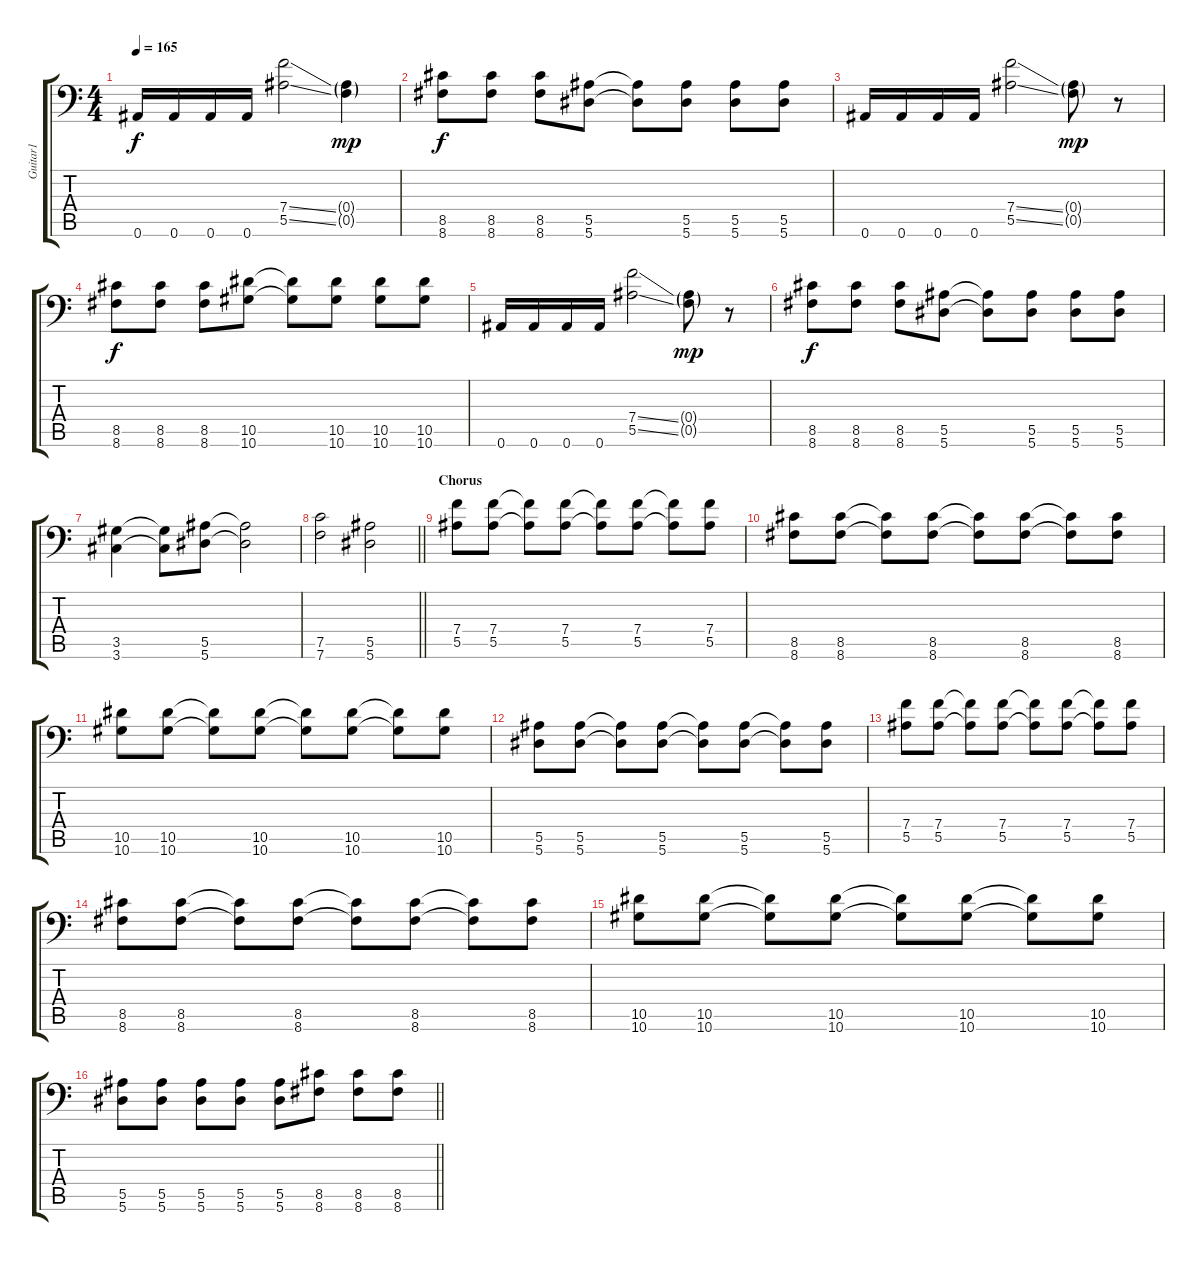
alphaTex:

\track ("Guitar1" "Guitar1") {instrument distortionguitar}
\staff {score tabs}
\tuning (C4 G3 Eb3 Bb2 F2 Bb1) {hide}
\ts (4 4)
\tempo 165
\clef f4
\ks c
0.6.16{dy f} 0.6.16 0.6.16 0.6.16 (7.4{ss} 5.5{ss}).2 (0.4{g} 0.5{g}).4{dy mp} |
(8.5 8.6).8{dy f} (8.5 8.6).8 (8.5 8.6).8 (5.5 5.6).8 (5.5{t} 5.6{t}).8 (5.5 5.6).8 (5.5 5.6).8 (5.5 5.6).8 |
0.6.16 0.6.16 0.6.16 0.6.16 (7.4{ss} 5.5{ss}).2 (0.4{g} 0.5{g}).8{dy mp} r.8 |
(8.5 8.6).8{dy f} (8.5 8.6).8 (8.5 8.6).8 (10.5 10.6).8 (10.5{t} 10.6{t}).8 (10.5 10.6).8 (10.5 10.6).8 (10.5 10.6).8 |
0.6.16 0.6.16 0.6.16 0.6.16 (7.4{ss} 5.5{ss}).2 (0.4{g} 0.5{g}).8{dy mp} r.8 |
(8.5 8.6).8{dy f} (8.5 8.6).8 (8.5 8.6).8 (5.5 5.6).8 (5.5{t} 5.6{t}).8 (5.5 5.6).8 (5.5 5.6).8 (5.5 5.6).8 |
(3.5 3.6).4{volume 10} (3.5{t} 3.6{t}).8 (5.5 5.6).8 (5.5{t} 5.6{t}).2 |
\barLineRight lightlight
(7.5 7.6).2 (5.5 5.6).2 |
\section ("" "Chorus")
(7.4 5.5).8{volume 13} (7.4 5.5).8 (7.4{t} 5.5{t}).8 (7.4 5.5).8 (7.4{t} 5.5{t}).8 (7.4 5.5).8 (7.4{t} 5.5{t}).8 (7.4 5.5).8 |
(8.5 8.6).8 (8.5 8.6).8 (8.5{t} 8.6{t}).8 (8.5 8.6).8 (8.5{t} 8.6{t}).8 (8.5 8.6).8 (8.5{t} 8.6{t}).8 (8.5 8.6).8 |
(10.5 10.6).8 (10.5 10.6).8 (10.5{t} 10.6{t}).8 (10.5 10.6).8 (10.5{t} 10.6{t}).8 (10.5 10.6).8 (10.5{t} 10.6{t}).8 (10.5 10.6).8 |
(5.5 5.6).8 (5.5 5.6).8 (5.5{t} 5.6{t}).8 (5.5 5.6).8 (5.5{t} 5.6{t}).8 (5.5 5.6).8 (5.5{t} 5.6{t}).8 (5.5 5.6).8 |
(7.4 5.5).8 (7.4 5.5).8 (7.4{t} 5.5{t}).8 (7.4 5.5).8 (7.4{t} 5.5{t}).8 (7.4 5.5).8 (7.4{t} 5.5{t}).8 (7.4 5.5).8 |
(8.5 8.6).8 (8.5 8.6).8 (8.5{t} 8.6{t}).8 (8.5 8.6).8 (8.5{t} 8.6{t}).8 (8.5 8.6).8 (8.5{t} 8.6{t}).8 (8.5 8.6).8 |
(10.5 10.6).8 (10.5 10.6).8 (10.5{t} 10.6{t}).8 (10.5 10.6).8 (10.5{t} 10.6{t}).8 (10.5 10.6).8 (10.5{t} 10.6{t}).8 (10.5 10.6).8 |
\barLineRight lightlight
(5.5 5.6).8 (5.5 5.6).8 (5.5 5.6).8 (5.5 5.6).8 (5.5 5.6).8 (8.5 8.6).8 (8.5 8.6).8 (8.5 8.6).8
